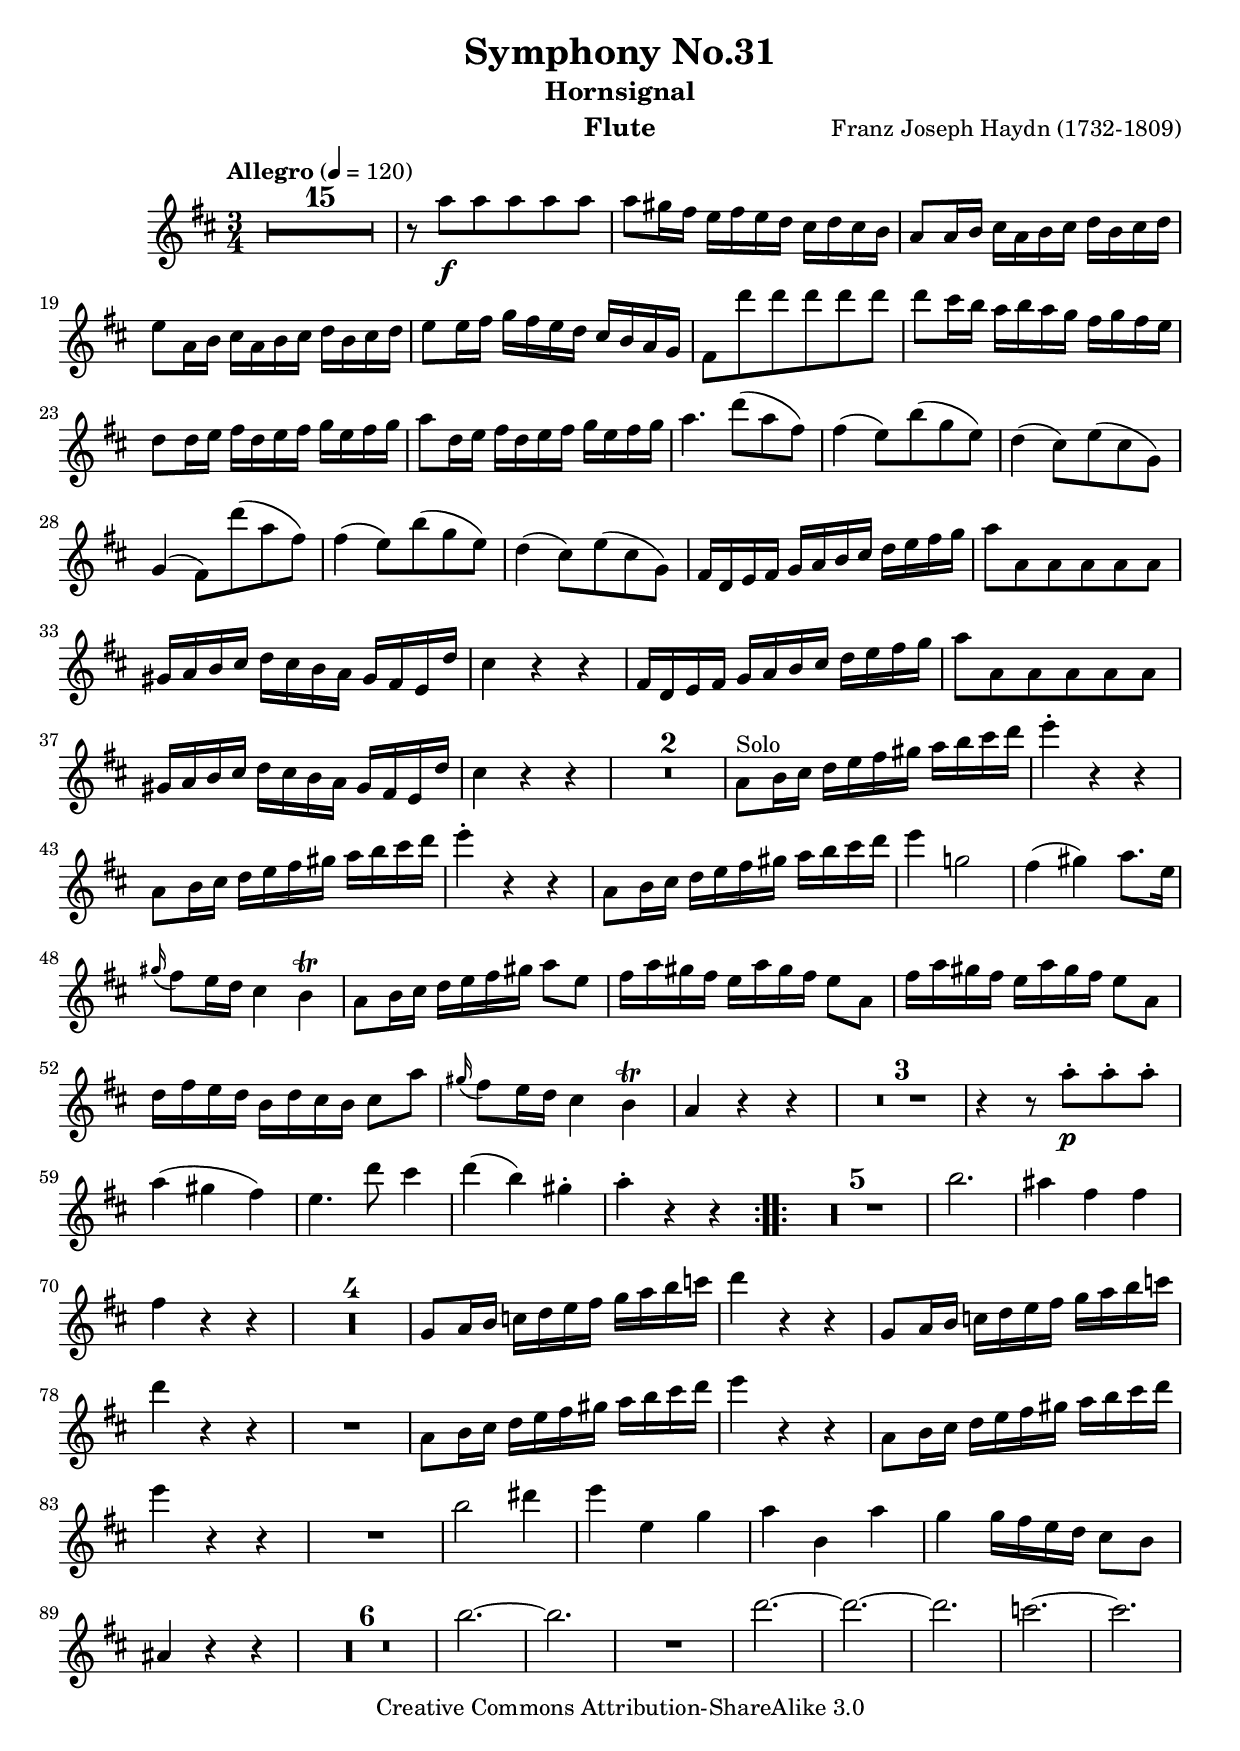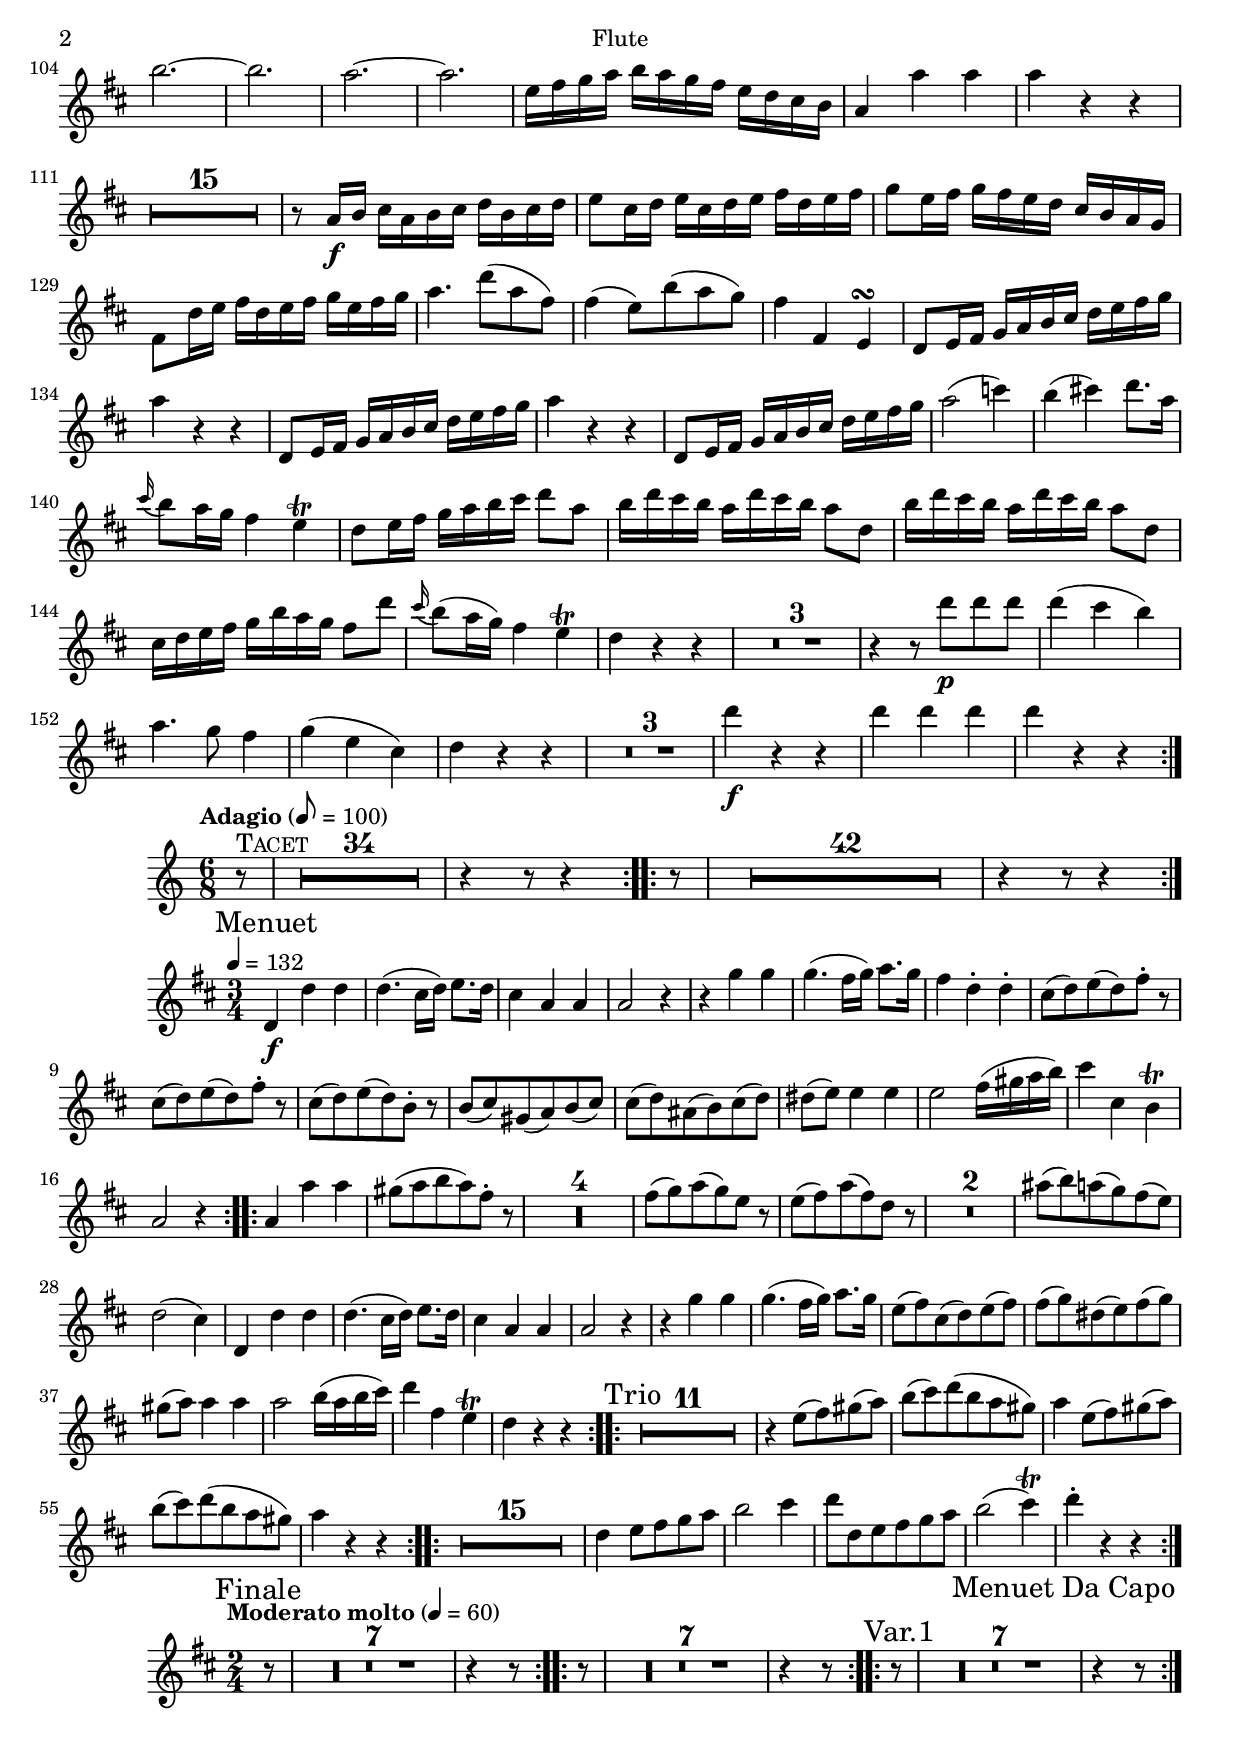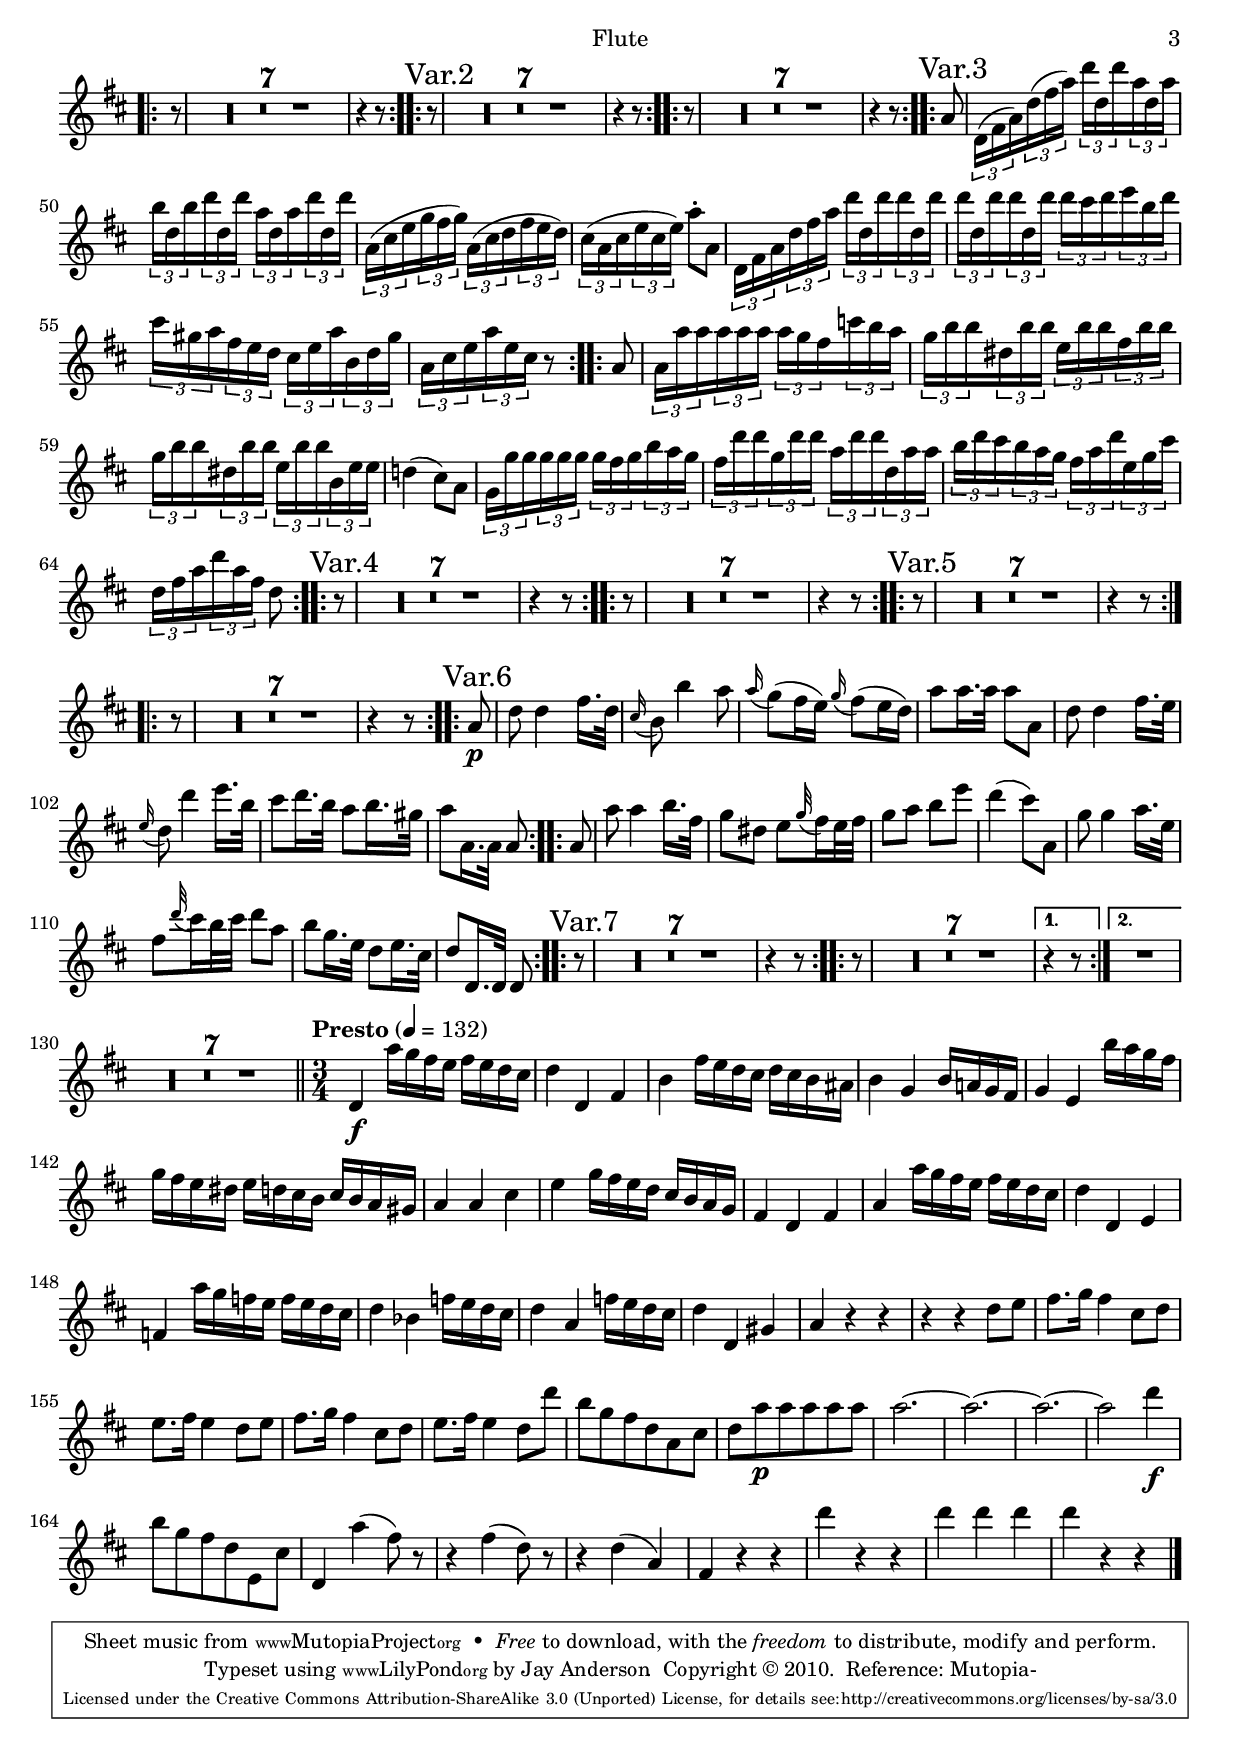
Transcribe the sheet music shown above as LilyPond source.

\version "2.13.34"

\include "defs.ily"
\version "2.13.34"

\include "defs.ily"

fluteMvtI = \relative c'''
{
  \key d \major
  \repeat volta 2
  {
    R2.*15 |
    r8 a\f a a a a |
    a gis16 fis e fis e d cis d cis b |
    a8 a16 b cis a b cis d b cis d |
    e8 a,16 b cis a b cis d b cis d |
    e8 e16 fis g fis e d cis b a g |
    fis8 d'' d d d d |
    d cis16 b a b a g fis g fis e |
    d8 d16 e fis d e fis g e fis g |
    a8 d,16 e fis d e fis g e fis g |
    a4. d8( a fis) |
    fis4( e8) b'( g e) |
    d4( cis8) e( cis g) |
    g4( fis8) d''( a fis) |
    fis4( e8) b'( g e) |
    d4( cis8) e( cis g) |
    fis16 d e fis g a b cis d e fis g |
    a8 a, a a a a |
    gis16 a b cis d cis b a gis fis e d' |
    cis4 r r |
    fis,16 d e fis g a b cis d e fis g |
    a8 a, a a a a |
    gis16 a b cis d cis b a gis fis e d' |
    cis4 r r |
    R2.*2 |
    s1*0^\solo
    \repeat unfold 3
    {
      a8 b16 cis d e fis gis a b cis d |
    }
    \alternative
    {
      {e4-. r r |}
      {e4-. r r |}
      {e4 g,2 |}
    }
    fis4( gis) a8. e16 |
    \appoggiatura gis16 fis8 e16 d cis4 b\trill |
    a8 b16 cis d e fis gis a8 e |
    \repeat unfold 2 {fis16 a gis fis e a gis fis e8 a, |}
    d16 fis e d b d cis b cis8 a' |
    \appoggiatura gis16 fis8 e16 d cis4 b\trill |
    a4 r r |
    R2.*3 |
    r4 r8 a'-.\p a-. a-. |
    a4( gis fis) |
    e4. d'8 cis4 |
    d( b) gis-. |
    a-. r r |
  }
  \repeat volta 2
  {
    R2.*5 |
    b2. |
    ais4 fis fis |
    fis r r |
    R2.*4 |
    \repeat unfold 2
    {
      g,8 a16 b c d e fis g a b c |
      d4 r r |
    }
    R2. |
    \repeat unfold 2
    {
      a,8 b16 cis d e fis gis a b cis d |
      e4 r r |
    }
    R2. |
    b2 dis4 |
    e e, g |
    a b, a' |
    g g16 fis e d cis8 b |
    ais4 r r |
    R2.*6 |
    b'2.~ |
    b |
    R2. |
    d2.~ |
    d~ |
    d |
    c~ |
    c |
    b~ |
    b |
    a~ |
    a |
    e16 fis g a b a g fis e d cis b |
    a4 a' a |
    a r r |
    R2.*15 |
    r8 a,16\f b cis a b cis d b cis d |
    e8 cis16 d e cis d e fis d e fis |
    g8 e16 fis g fis e d cis b a g |
    fis8 d'16 e fis d e fis g e fis g |
    a4. d8( a fis) |
    fis4( e8) b'( a g) |
    fis4 fis, e\turn | %Source has different turn glyph.
    \repeat unfold 2
    {
      d8 e16 fis g a b cis d e fis g |
      a4 r r |
    }
    d,,8 e16 fis g a b cis d e fis g |
    a2( c4) |
    b( cis) d8. a16 |
    \appoggiatura cis16 b8 a16 g fis4 e\trill |
    d8 e16 fis g a b cis d8 a |
    \repeat unfold 2 {b16 d cis b a d cis b a8 d, |}
    cis16 d e fis g b a g fis8 d' |
    \appoggiatura cis16 b8( a16 g) fis4 e\trill |
    d r r |
    R2.*3 |
    r4 r8 d'\p d d |
    d4( cis b) |
    a4. g8 fis4 |
    g4( e cis) |
    d r r |
    R2.*3 |
    d'4\f r r |
    d d d |
    d r r |
  }
}

fluteMvtII =
{
  s1*0^\tacet
  \repeat volta 2
  {
    r8 |
    R2.*34 |
    r4 r8 r4
  }
  \repeat volta 2
  {
    r8 | \noBreak
    R2.*42 |
    r4 r8 r4
  }
}

fluteMvtIII = \relative c'
{
  \key d \major
  \repeat volta 2
  {
    d4\f d' d |
    d4.( cis16 d) e8. d16 |
    cis4 a a |
    a2 r4 |
    r4 g' g |
    g4.( fis16 g) a8. g16 |
    fis4 d-. d-. |
    \repeat unfold 2 {cis8( d) e( d) fis-. r |}
    cis( d) e( d) b-. r |
    b( cis) gis( a) b( cis) |
    cis( d) ais( b) cis( d) |
    dis( e) e4 e |
    e2 fis16( gis a b) |
    cis4 cis, b\trill | %Should this have a trill?
    a2 r4 |
  }
  \repeat volta 2
  {
    a4 a' a |
    gis8( a b a) fis-. r |
    R2.*4 |
    fis8( g) a( g) e r |
    e( fis) a( fis) d r |
    R2.*2 |
    ais'8( b) a( g) fis( e) |
    d2( cis4) |
    d, d' d |
    d4.( cis16 d) e8. d16 |
    cis4 a a |
    a2 r4 |
    r g' g |
    g4.( fis16 g) a8. g16 |
    e8( fis) cis( d) e( fis) |
    fis( g) dis( e) fis( g) |
    gis( a) a4 a |
    a2 b16( a b cis) |
    d4 fis, e\trill | %Added trill again.
    d r r |
  }
  \repeat volta 2
  {
    R2.*11 |
    r4 e8( fis) gis( a) |
    b( cis) d( b a gis) |
    a4 e8( fis) gis( a) |
    b( cis) d( b a gis) |
    a4 r r |
  }
  \repeat volta 2
  {
    R2.*15 |
    d,4 e8 fis g a |
    b2 cis4 |
    d8 d, e fis g a |
    b2( cis4)\trill |
    d-. r r |
  }
}

fluteMvtIV = \relative c''
{
  \key d \major
  %Intro, Var.1-2
  \repeat unfold 3
  {
    \repeat volta 2
    {
      r8 |
      R2*7 |
      r4 r8
    }
    \repeat volta 2
    {
      r8 |
      R2*7 |
      r4 r8
    }
  }
  %Var.3
  \repeat volta 2
  {
    a8 |
    \times 2/3 {d,16( fis a)} \times 2/3 {d( fis a)} \times 2/3 {d d, d'} \times 2/3 {a d, a'} |
    \times 2/3 {b d, b'} \times 2/3 {d d, d'} \times 2/3 {a d, a'} \times 2/3 {d d, d'} |
    \times 2/3 {a,( cis e} \times 2/3 {g fis g)} \times 2/3 {a,( cis d} \times 2/3 {fis e d)} |
    \times 2/3 {cis( a cis} \times 2/3 {e cis e)} a8-. a, |
    \times 2/3 {d,16 fis a} \times 2/3 {d fis a} \repeat unfold 2 {\times 2/3 {d d, d'}} |
    \repeat unfold 2 {\times 2/3 {d d, d'}} \times 2/3 {d cis d} \times 2/3 {e b d} |
    \times 2/3 {cis gis a} \times 2/3 {fis e d} \times 2/3 {cis e a} \times 2/3 {b, d gis} |
    \times 2/3 {a, cis e} \times 2/3 {a e cis} r8
  }
  \repeat volta 2
  {
    a8 |
    \times 2/3 {a16 a' a} \times 2/3 {a a a} \times 2/3 {a g fis} \times 2/3 {c' b a} |
    \times 2/3 {g b b} \times 2/3 {dis, b' b} \times 2/3 {e, b' b} \times 2/3 {fis b b} |
    \times 2/3 {g b b} \times 2/3 {dis, b' b} \times 2/3 {e, b' b} \times 2/3 {b, e e} |
    d4( cis8) a |
    \times 2/3 {g16 g' g} \times 2/3 {g g g} \times 2/3 {g fis g} \times 2/3 {b a g} |
    \times 2/3 {fis d' d} \times 2/3 {g, d' d} \times 2/3 {a d d} \times 2/3 {d, a' a} |
    \times 2/3 {b d cis} \times 2/3 {b a g} \times 2/3 {fis a d} \times 2/3 {e, g cis} |
    \times 2/3 {d, fis a} \times 2/3 {d a fis} d8
  }
  %Var.4-5
  \repeat unfold 2
  {
    \repeat volta 2
    {
      r8 |
      R2*7 |
      r4 r8
    }
    \repeat volta 2
    {
      r8 |
      R2*7 |
      r4 r8
    }
  }
  %Var.6
  \repeat volta 2
  {
    a8\p |
    d d4 fis16. d32 |
    \appoggiatura cis16 b8 b'4 a8 |
    \appoggiatura a16 g8( fis16 e) \appoggiatura g16 fis8( e16 d) |
    a'8 a16. a32 a8 a, |
    d d4 fis16. e32 |
    \appoggiatura e16 d8 d'4 e16. b32 |
    cis8 d16. b32 a8 b16. gis32 |
    a8 a,16. a32 a8
  }
  \repeat volta 2
  {
    a8 |
    a' a4 b16. fis32 |
    g8 dis e \appoggiatura g32 fis16 e32 fis |
    g8 a b e |
    d4( cis8) a, |
    g' g4 a16. e32 |
    fis8 \appoggiatura d'32 cis16 b32 cis d8 a |
    b g16. e32 d8 e16. cis32 |
    d8 d,16. d32 d8
  }
  %Var.7
  \repeat volta 2
  {
    r8 |
    R2*7 |
    r4 r8
  }
  \repeat volta 2
  {
    r8 |
    R2*7 |
  }
  \alternative
  {
    {r4 r8}
    {R2 |}
  }
  R2*7 |

  %Presto
  %3/4
  d4\f a''16 g fis e fis e d cis |
  d4 d, fis |
  b fis'16 e d cis d cis b ais |
  b4 g b16 a g fis |
  g4 e b''16 a g fis |
  g fis e dis e d cis b cis b a gis |
  a4 a cis |
  e g16 fis e d cis b a g |
  fis4 d fis |
  a a'16 g fis e fis e d cis |
  d4 d, e |
  f a'16 g f e f e d cis |
  d4 bes f'16 e d cis |
  d4 a f'16 e d cis |
  d4 d, gis |
  a4 r r |
  r r d8 e |
  fis8. g16 fis4 cis8 d |
  e8. fis16 e4 d8 e |
  fis8. g16 fis4 cis8 d |
  e8. fis16 e4 d8 d' |
  b g fis d a cis |
  d8 a'\p a a a a |
  a2.~ |
  a~ |
  a~ |
  a2 d4\f |
  b8 g fis d e, cis' |
  d,4 a''( fis8) r |
  r4 fis( d8) r |
  r4 d( a) |
  fis r r |
  d'' r r |
  d d d |
  d r r |
}

instrument = "Flute"
\include "header.ily"

\score { \new Staff { << \fluteMvtI \outlineMvtI >> } }
\score { \new Staff { << \fluteMvtII \outlineMvtII >> } }
\score { \new Staff { << \fluteMvtIII \outlineMvtIII >> } }
\score { \new Staff { << \fluteMvtIV \outlineMvtIV >> } }
